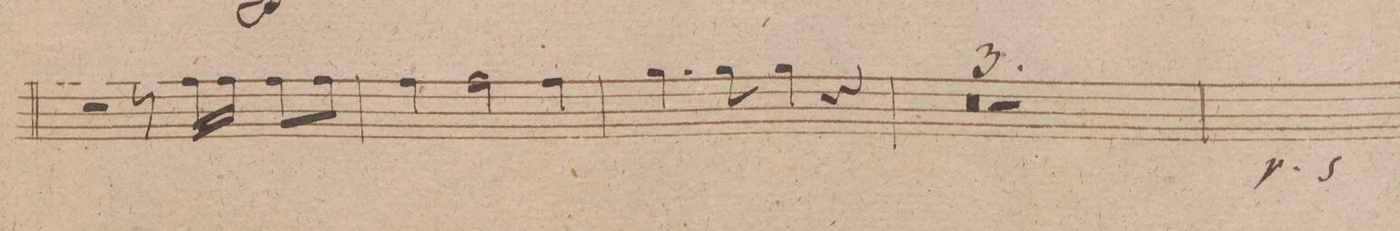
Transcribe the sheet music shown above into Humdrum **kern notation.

**kern	**dynam
*I"Flauto 2do	*
*clefG2	*
*k[f#c#g#d#]	*
*met(c)	*
*M4/4	*
2r	.
8r	.
16ff#\LL	.
16ff#\JJ	.
8ff#\L	.
8ff#\J	.
=164	=164
4ff#\	.
2ff#\	.
4ff#\	.
=165	=165
4.gg#\	.
8gg#\	.
4gg#\	.
4r	.
=166	=166
0r	.
=167	=167
=168	=168
1r	.
=169	=169
*-	*-
